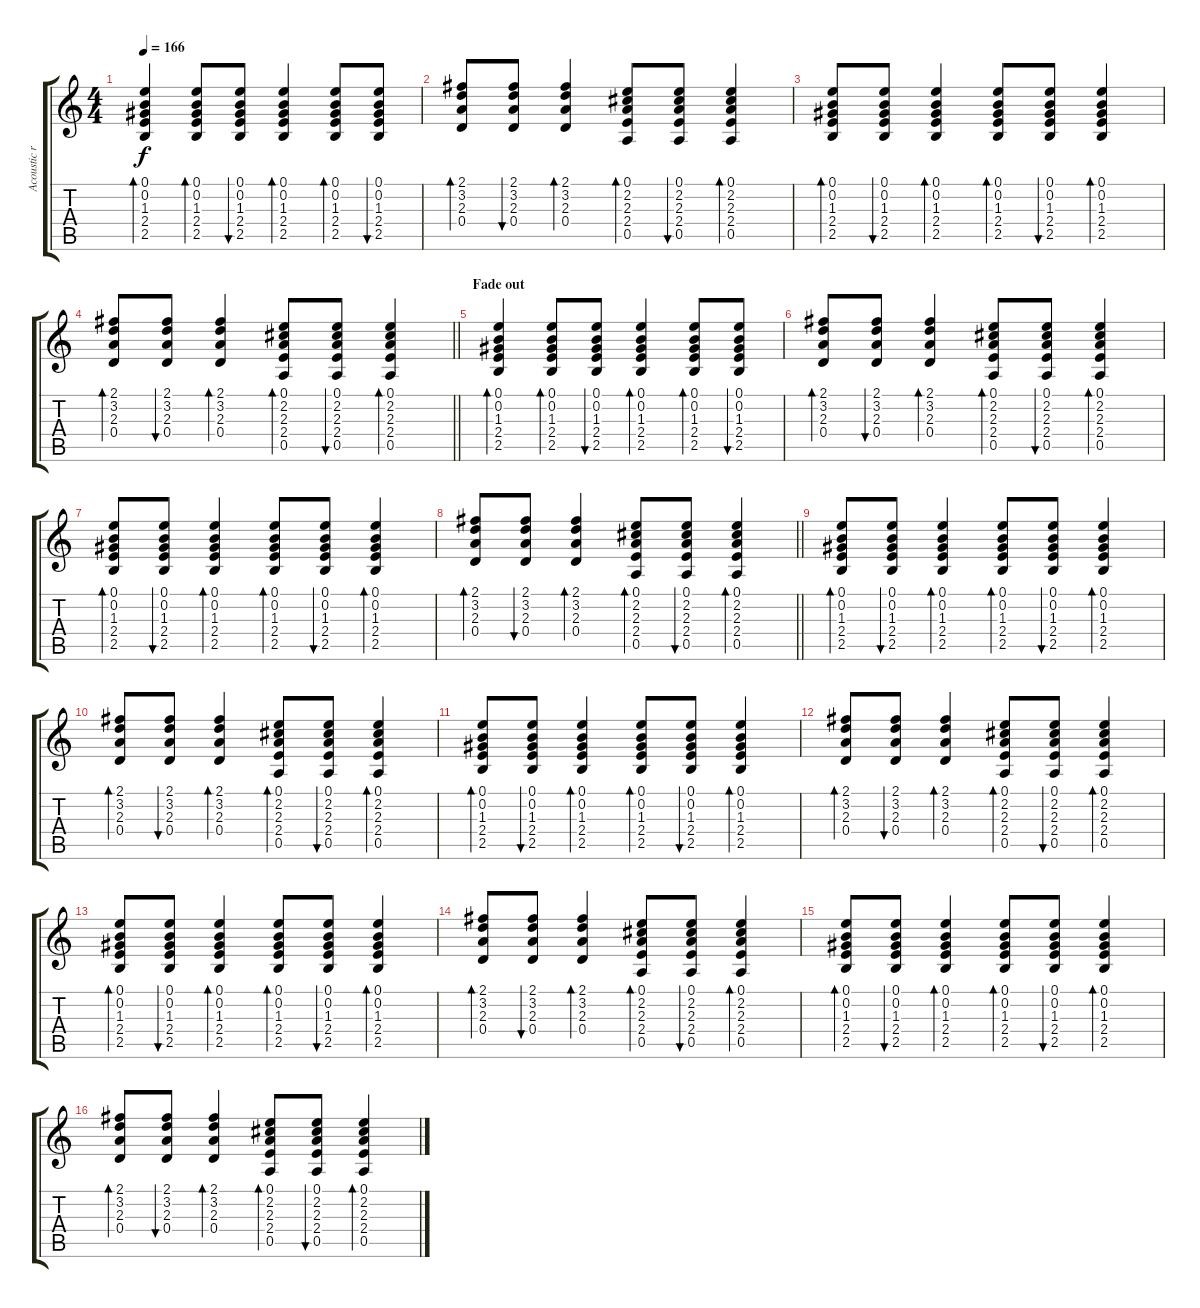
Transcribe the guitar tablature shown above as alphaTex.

\track ("Acoustic rhythm" "Acoustic r") {instrument acousticguitarsteel}
\staff {score tabs}
\tuning (E4 B3 G3 D3 A2 E2) {hide}
\ts (4 4)
\tempo 166
\clef g2
\ks c
(0.1 0.2 1.3 2.4 2.5).4{bd 120 dy f} (0.1 0.2 1.3 2.4 2.5).8{bd 60} (0.1 0.2 1.3 2.4 2.5).8{bu 60} (0.1 0.2 1.3 2.4 2.5).4{bd 120} (0.1 0.2 1.3 2.4 2.5).8{bd 60} (0.1 0.2 1.3 2.4 2.5).8{bu 60} |
(2.1 3.2 2.3 0.4).8{bd 120} (2.1 3.2 2.3 0.4).8{bu 60} (2.1 3.2 2.3 0.4).4{bd 120} (0.1 2.2 2.3 2.4 0.5).8{bd 120} (0.1 2.2 2.3 2.4 0.5).8{bu 60} (0.1 2.2 2.3 2.4 0.5).4{bd 120} |
(0.1 0.2 1.3 2.4 2.5).8{bd 120} (0.1 0.2 1.3 2.4 2.5).8{bu 60} (0.1 0.2 1.3 2.4 2.5).4{bd 120} (0.1 0.2 1.3 2.4 2.5).8{bd 120} (0.1 0.2 1.3 2.4 2.5).8{bu 60} (0.1 0.2 1.3 2.4 2.5).4{bd 120} |
\barLineRight lightlight
(2.1 3.2 2.3 0.4).8{bd 120} (2.1 3.2 2.3 0.4).8{bu 60} (2.1 3.2 2.3 0.4).4{bd 120} (0.1 2.2 2.3 2.4 0.5).8{bd 120} (0.1 2.2 2.3 2.4 0.5).8{bu 60} (0.1 2.2 2.3 2.4 0.5).4{bd 120} |
\section ("" "Fade out")
(0.1 0.2 1.3 2.4 2.5).4{bd 120} (0.1 0.2 1.3 2.4 2.5).8{bd 60} (0.1 0.2 1.3 2.4 2.5).8{bu 60} (0.1 0.2 1.3 2.4 2.5).4{bd 120} (0.1 0.2 1.3 2.4 2.5).8{bd 60} (0.1 0.2 1.3 2.4 2.5).8{bu 60} |
(2.1 3.2 2.3 0.4).8{bd 120} (2.1 3.2 2.3 0.4).8{bu 60} (2.1 3.2 2.3 0.4).4{bd 120} (0.1 2.2 2.3 2.4 0.5).8{bd 120} (0.1 2.2 2.3 2.4 0.5).8{bu 60} (0.1 2.2 2.3 2.4 0.5).4{bd 120} |
(0.1 0.2 1.3 2.4 2.5).8{bd 120} (0.1 0.2 1.3 2.4 2.5).8{bu 60} (0.1 0.2 1.3 2.4 2.5).4{bd 120} (0.1 0.2 1.3 2.4 2.5).8{bd 120} (0.1 0.2 1.3 2.4 2.5).8{bu 60} (0.1 0.2 1.3 2.4 2.5).4{bd 120} |
\barLineRight lightlight
(2.1 3.2 2.3 0.4).8{bd 120} (2.1 3.2 2.3 0.4).8{bu 60} (2.1 3.2 2.3 0.4).4{bd 120} (0.1 2.2 2.3 2.4 0.5).8{bd 120} (0.1 2.2 2.3 2.4 0.5).8{bu 60} (0.1 2.2 2.3 2.4 0.5).4{bd 120} |
(0.1 0.2 1.3 2.4 2.5).8{bd 120} (0.1 0.2 1.3 2.4 2.5).8{bu 60} (0.1 0.2 1.3 2.4 2.5).4{bd 120} (0.1 0.2 1.3 2.4 2.5).8{bd 120} (0.1 0.2 1.3 2.4 2.5).8{bu 60} (0.1 0.2 1.3 2.4 2.5).4{bd 120} |
(2.1 3.2 2.3 0.4).8{bd 120} (2.1 3.2 2.3 0.4).8{bu 60} (2.1 3.2 2.3 0.4).4{bd 120} (0.1 2.2 2.3 2.4 0.5).8{bd 120} (0.1 2.2 2.3 2.4 0.5).8{bu 60} (0.1 2.2 2.3 2.4 0.5).4{bd 120} |
(0.1 0.2 1.3 2.4 2.5).8{bd 120} (0.1 0.2 1.3 2.4 2.5).8{bu 60} (0.1 0.2 1.3 2.4 2.5).4{bd 120} (0.1 0.2 1.3 2.4 2.5).8{bd 120} (0.1 0.2 1.3 2.4 2.5).8{bu 60} (0.1 0.2 1.3 2.4 2.5).4{bd 120} |
(2.1 3.2 2.3 0.4).8{bd 120} (2.1 3.2 2.3 0.4).8{bu 60} (2.1 3.2 2.3 0.4).4{bd 120} (0.1 2.2 2.3 2.4 0.5).8{bd 120} (0.1 2.2 2.3 2.4 0.5).8{bu 60} (0.1 2.2 2.3 2.4 0.5).4{bd 120} |
(0.1 0.2 1.3 2.4 2.5).8{bd 120} (0.1 0.2 1.3 2.4 2.5).8{bu 60} (0.1 0.2 1.3 2.4 2.5).4{bd 120} (0.1 0.2 1.3 2.4 2.5).8{bd 120} (0.1 0.2 1.3 2.4 2.5).8{bu 60} (0.1 0.2 1.3 2.4 2.5).4{bd 120} |
(2.1 3.2 2.3 0.4).8{bd 120} (2.1 3.2 2.3 0.4).8{bu 60} (2.1 3.2 2.3 0.4).4{bd 120} (0.1 2.2 2.3 2.4 0.5).8{bd 120} (0.1 2.2 2.3 2.4 0.5).8{bu 60} (0.1 2.2 2.3 2.4 0.5).4{bd 120} |
(0.1 0.2 1.3 2.4 2.5).8{bd 120} (0.1 0.2 1.3 2.4 2.5).8{bu 60} (0.1 0.2 1.3 2.4 2.5).4{bd 120} (0.1 0.2 1.3 2.4 2.5).8{bd 120} (0.1 0.2 1.3 2.4 2.5).8{bu 60} (0.1 0.2 1.3 2.4 2.5).4{bd 120} |
(2.1 3.2 2.3 0.4).8{bd 120} (2.1 3.2 2.3 0.4).8{bu 60} (2.1 3.2 2.3 0.4).4{bd 120} (0.1 2.2 2.3 2.4 0.5).8{bd 120} (0.1 2.2 2.3 2.4 0.5).8{bu 60} (0.1 2.2 2.3 2.4 0.5).4{bd 120}
